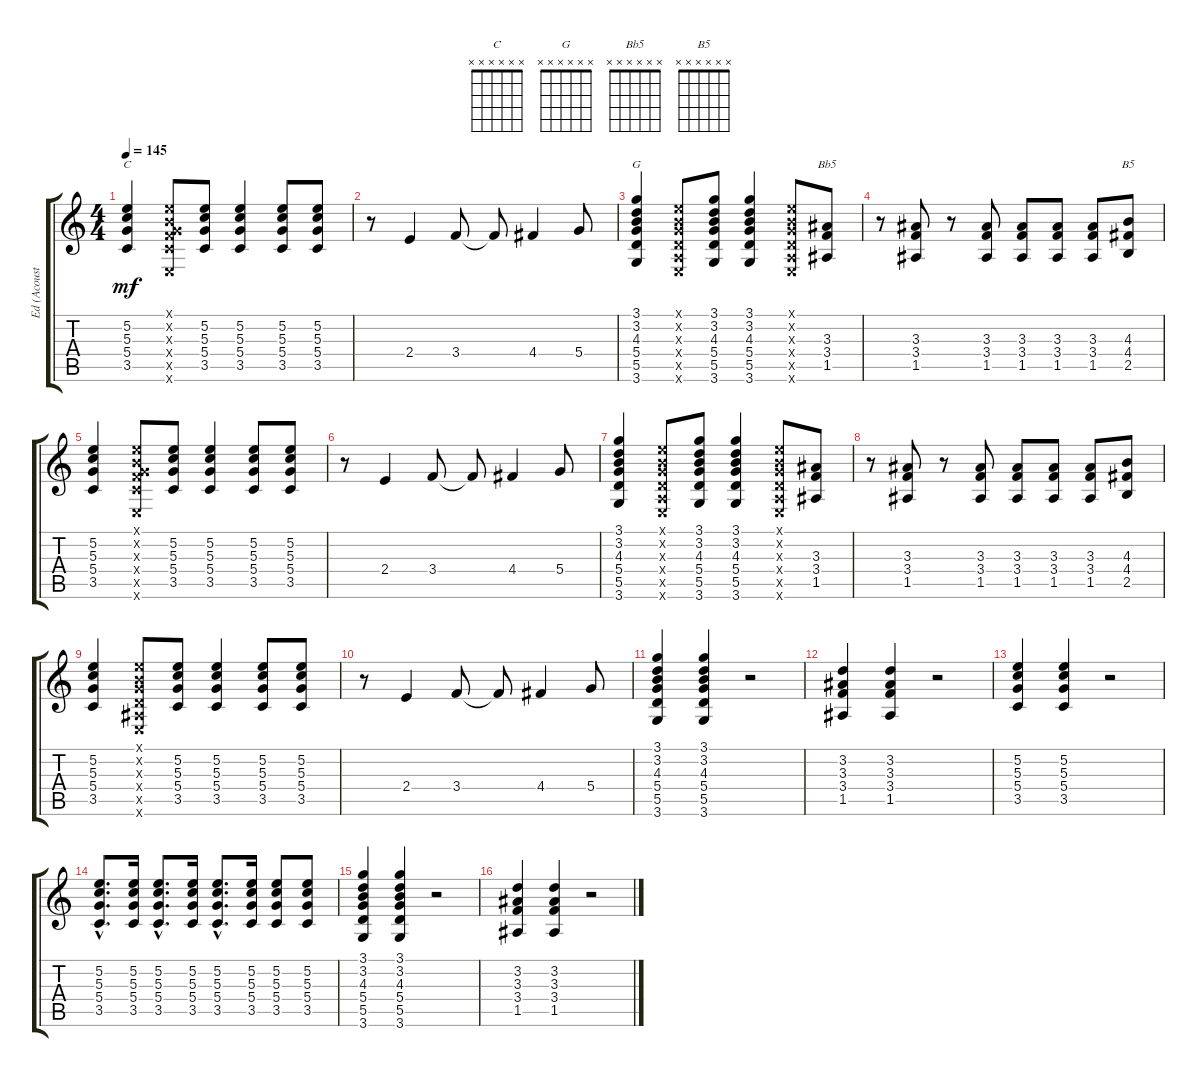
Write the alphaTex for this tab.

\track ("Ed (Acoustic Overdub)" "Ed (Acoust") {instrument acousticguitarsteel}
\staff {score tabs}
\tuning (E4 B3 G3 D3 A2 E2) {hide}
\chord ("C" x x x x x x)
\chord ("G" x x x x x x)
\chord ("Bb5" x x x x x x)
\chord ("B5" x x x x x x)
\ts (4 4)
\tempo 145
\clef g2
\ks c
(5.2 5.3 5.4 3.5).4{ch "C" dy mf} (0.1{x} 0.2{x} 0.3{x} 3.4{x} 3.5{x} 0.6{x}).8 (5.2 5.3 5.4 3.5).8 (5.2 5.3 5.4 3.5).4 (5.2 5.3 5.4 3.5).8 (5.2 5.3 5.4 3.5).8 |
r.8 2.4.4 3.4.8 3.4{t}.8 4.4.4 5.4.8 |
(3.1 3.2 4.3 5.4 5.5 3.6).4{ch "G"} (0.1{x} 0.2{x} 0.3{x} 0.4{x} 0.5{x} 0.6{x}).8 (3.1 3.2 4.3 5.4 5.5 3.6).8 (3.1 3.2 4.3 5.4 5.5 3.6).4 (0.1{x} 0.2{x} 0.3{x} 0.4{x} 0.5{x} 0.6{x}).8 (3.3 3.4 1.5).8{ch "Bb5"} |
r.8 (3.3 3.4 1.5).8 r.8 (3.3 3.4 1.5).8 (3.3 3.4 1.5).8 (3.3 3.4 1.5).8 (3.3 3.4 1.5).8 (4.3 4.4 2.5).8{ch "B5"} |
(5.2 5.3 5.4 3.5).4 (0.1{x} 0.2{x} 0.3{x} 3.4{x} 3.5{x} 0.6{x}).8 (5.2 5.3 5.4 3.5).8 (5.2 5.3 5.4 3.5).4 (5.2 5.3 5.4 3.5).8 (5.2 5.3 5.4 3.5).8 |
r.8 2.4.4 3.4.8 3.4{t}.8 4.4.4 5.4.8 |
(3.1 3.2 4.3 5.4 5.5 3.6).4 (0.1{x} 0.2{x} 0.3{x} 0.4{x} 0.5{x} 0.6{x}).8 (3.1 3.2 4.3 5.4 5.5 3.6).8 (3.1 3.2 4.3 5.4 5.5 3.6).4 (0.1{x} 0.2{x} 0.3{x} 0.4{x} 0.5{x} 0.6{x}).8 (3.3 3.4 1.5).8 |
r.8 (3.3 3.4 1.5).8 r.8 (3.3 3.4 1.5).8 (3.3 3.4 1.5).8 (3.3 3.4 1.5).8 (3.3 3.4 1.5).8 (4.3 4.4 2.5).8 |
(5.2 5.3 5.4 3.5).4 (0.1{x} 0.2{x} 0.3{x} 0.4{x} 1.5{x} 0.6{x}).8 (5.2 5.3 5.4 3.5).8 (5.2 5.3 5.4 3.5).4 (5.2 5.3 5.4 3.5).8 (5.2 5.3 5.4 3.5).8 |
r.8 2.4.4 3.4.8 3.4{t}.8 4.4.4 5.4.8 |
(3.1 3.2 4.3 5.4 5.5 3.6).4 (3.1 3.2 4.3 5.4 5.5 3.6).4 r.2 |
(3.2 3.3 3.4 1.5).4 (3.2 3.3 3.4 1.5).4 r.2 |
(5.2 5.3 5.4 3.5).4 (5.2 5.3 5.4 3.5).4 r.2 |
(5.2{hac} 5.3{hac} 5.4{hac} 3.5{hac}).8{d} (5.2 5.3 5.4 3.5).16 (5.2{hac} 5.3{hac} 5.4{hac} 3.5{hac}).8{d} (5.2 5.3 5.4 3.5).16 (5.2{hac} 5.3{hac} 5.4{hac} 3.5{hac}).8{d} (5.2 5.3 5.4 3.5).16 (5.2 5.3 5.4 3.5).8 (5.2 5.3 5.4 3.5).8 |
(3.1 3.2 4.3 5.4 5.5 3.6).4 (3.1 3.2 4.3 5.4 5.5 3.6).4 r.2 |
(3.2 3.3 3.4 1.5).4 (3.2 3.3 3.4 1.5).4 r.2
